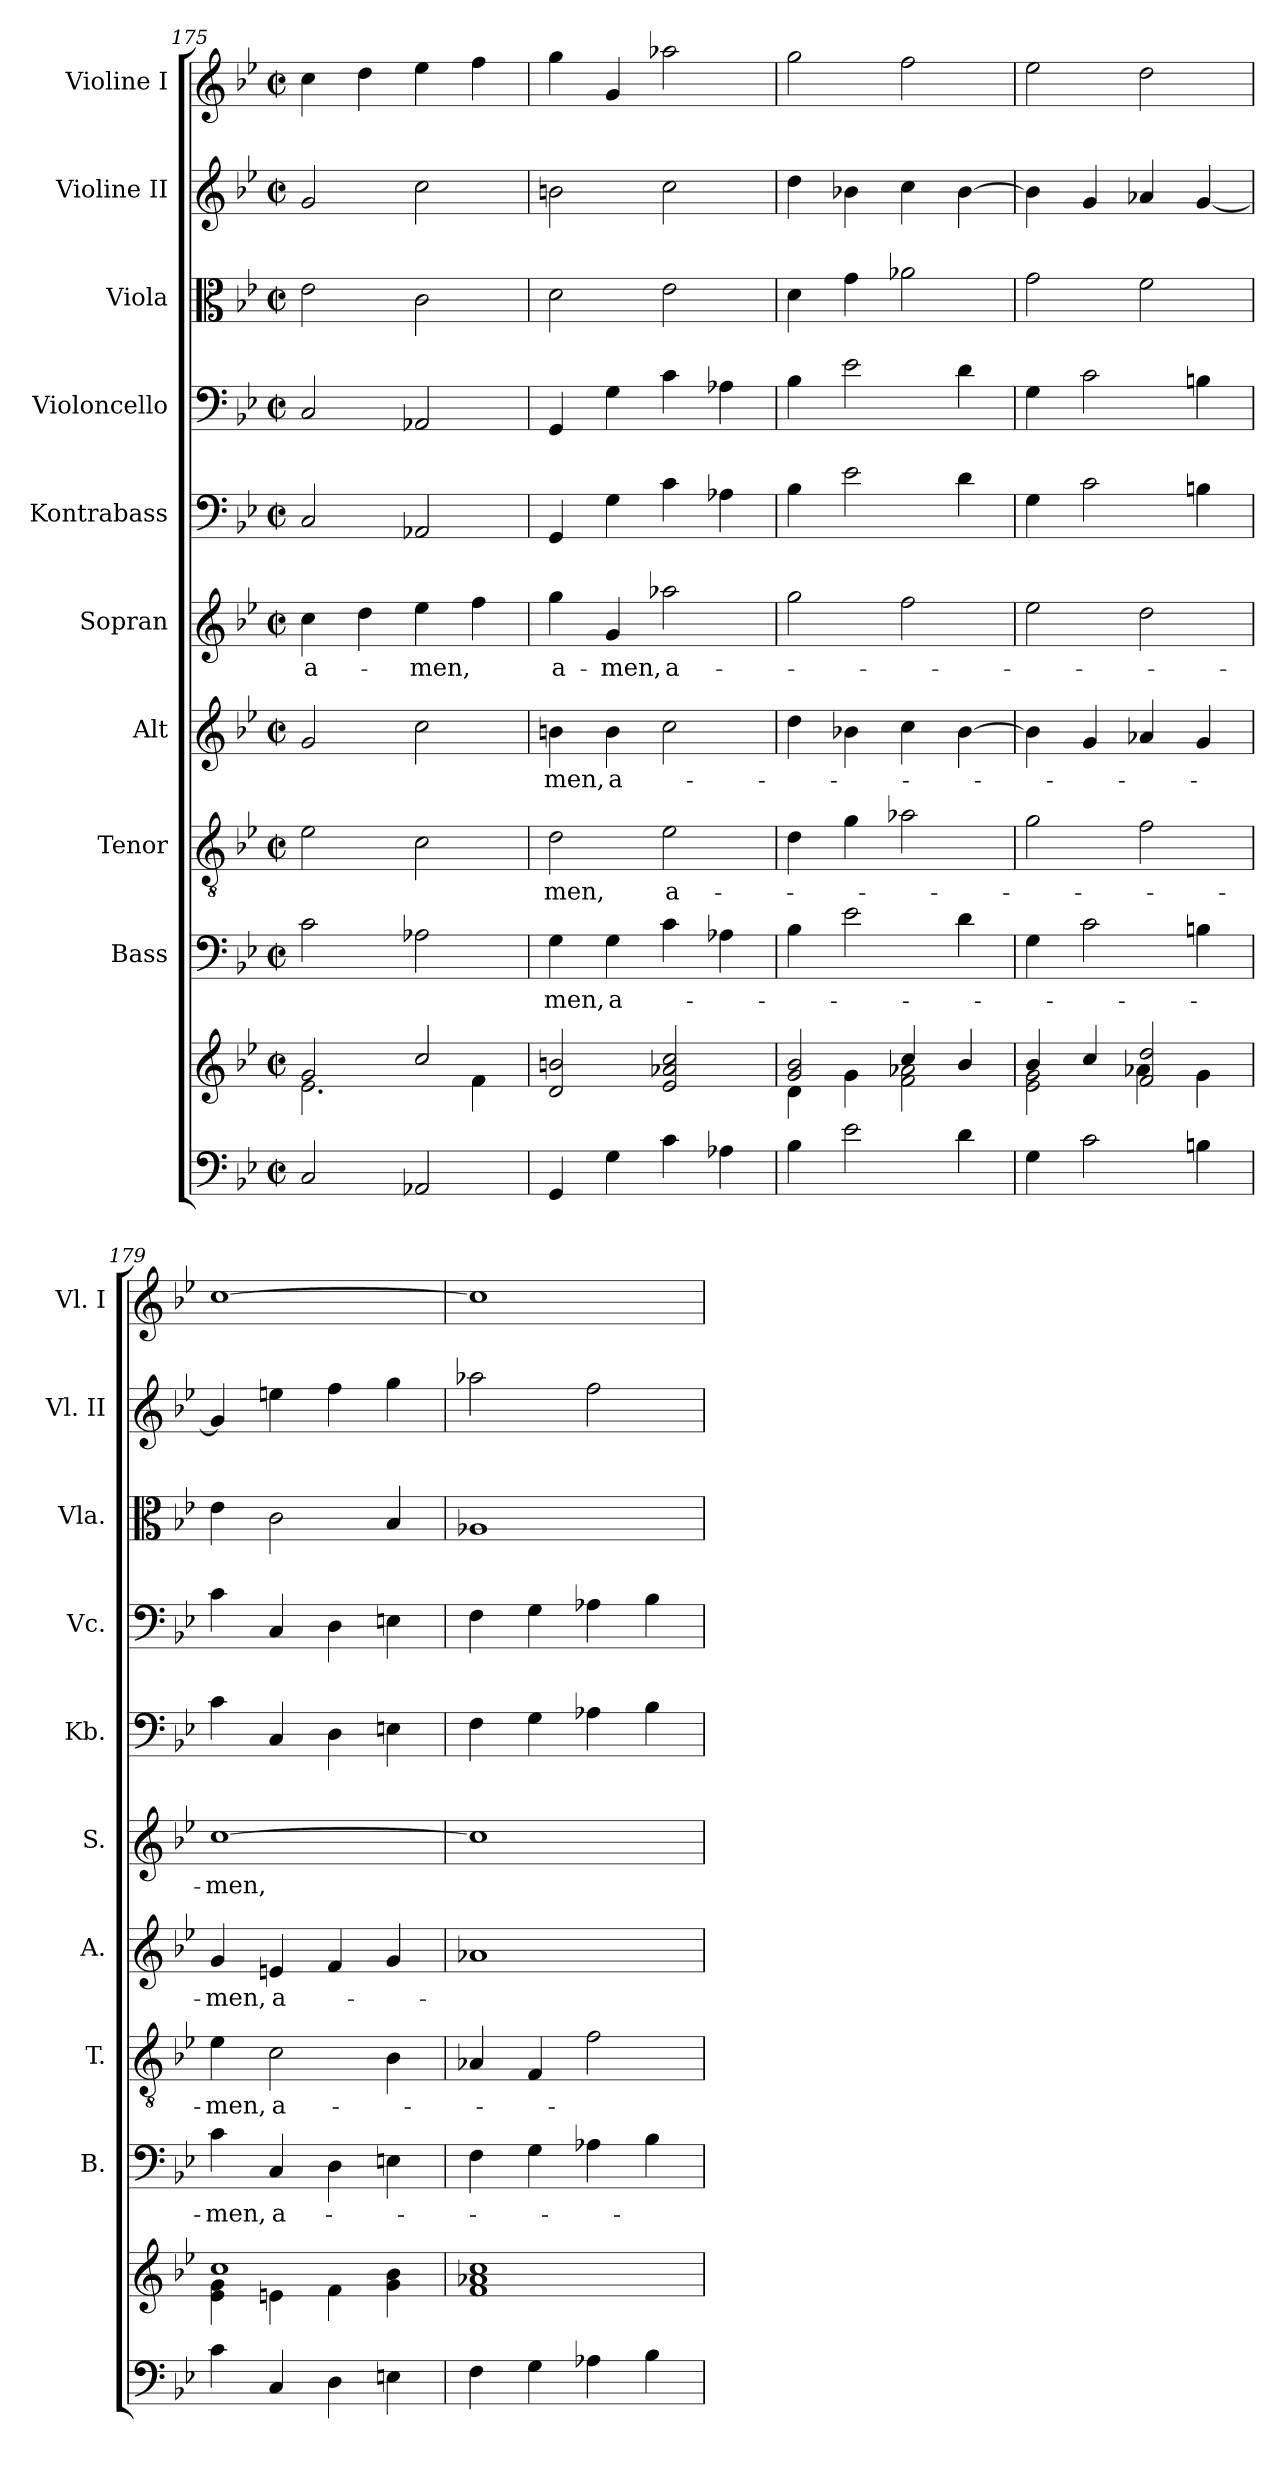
**kern	**kern	**kern	**text	**kern	**text	**kern	**text	**kern	**text	**kern	**kern	**kern	**kern	**kern
*part10	*part10	*part9	*part9	*part8	*part8	*part7	*part7	*part6	*part6	*part5	*part4	*part3	*part2	*part1
*staff11	*staff10	*staff9	*staff9	*staff8	*staff8	*staff7	*staff7	*staff6	*staff6	*staff5	*staff4	*staff3	*staff2	*staff1
*	*	*I"Bass	*	*I"Tenor	*	*I"Alt	*	*I"Sopran	*	*I"Kontrabass	*I"Violoncello	*I"Viola	*I"Violine II	*I"Violine I
*	*	*I'B.	*	*I'T.	*	*I'A.	*	*I'S.	*	*I'Kb.	*I'Vc.	*I'Vla.	*I'Vl. II	*I'Vl. I
*clefF4	*clefG2	*clefF4	*	*clefGv2	*	*clefG2	*	*clefG2	*	*clefF4	*clefF4	*clefC3	*clefG2	*clefG2
*	*	*	*	*	*	*	*	*	*	*ITrd7c12	*	*	*	*
*k[b-e-]	*k[b-e-]	*k[b-e-]	*	*k[b-e-]	*	*k[b-e-]	*	*k[b-e-]	*	*k[b-e-]	*k[b-e-]	*k[b-e-]	*k[b-e-]	*k[b-e-]
*B-:	*B-:	*B-:	*	*B-:	*	*B-:	*	*B-:	*	*B-:	*B-:	*B-:	*B-:	*B-:
*M2/2	*M2/2	*M2/2	*	*M2/2	*	*M2/2	*	*M2/2	*	*M2/2	*M2/2	*M2/2	*M2/2	*M2/2
*met(c|)	*met(c|)	*met(c|)	*	*met(c|)	*	*met(c|)	*	*met(c|)	*	*met(c|)	*met(c|)	*met(c|)	*met(c|)	*met(c|)
=175	=175	=175	=175	=175	=175	=175	=175	=175	=175	=175	=175	=175	=175	=175
*	*^	*	*	*	*	*	*	*	*	*	*	*	*	*
!	!	!	!	!	!	!	!	!	!	!LO:LY:b	!	!	!	!	!
2C/	2g/	2.e-\	2c\	.	2e-\	.	2g/	.	4cc\	a-	2CC/	2C/	2e-\	2g/	4cc\
.	.	.	.	.	.	.	.	.	4dd\	.	.	.	.	.	4dd\
!	!	!	!	!	!	!	!	!	!	!LO:LY:b	!	!	!	!	!
2AA-X/	2cc/	.	2A-X\	.	2c\	.	2cc\	.	4ee-\	-men,	2AAA-X/	2AA-X/	2c\	2cc\	4ee-\
.	.	4f\	.	.	.	.	.	.	4ff\	.	.	.	.	.	4ff\
=176	=176	=176	=176	=176	=176	=176	=176	=176	=176	=176	=176	=176	=176	=176	=176
!	!	!	!	!LO:LY:b	!	!LO:LY:b	!	!LO:LY:b	!	!LO:LY:b	!	!	!	!	!
*	*v	*v	*	*	*	*	*	*	*	*	*	*	*	*	*
4GG/	2d/ 2bn/	4G\	-men,	2d\	-men,	4bn\	-men,	4gg\	a-	4GGG/	4GG/	2d\	2bn\	4gg\
!	!	!	!LO:LY:b	!	!	!	!LO:LY:b	!	!LO:LY:b	!	!	!	!	!
4G\	.	4G\	a-	.	.	4b\	a-	4g/	-men,	4GG\	4G\	.	.	4g/
!	!	!	!	!	!LO:LY:b	!	!	!	!LO:LY:b	!	!	!	!	!
4c\	2e-/ 2a-X/ 2cc/	4c\	.	2e-\	a-	2cc\	.	2aa-X\	a-	4C\	4c\	2e-\	2cc\	2aa-X\
4A-X\	.	4A-X\	.	.	.	.	.	.	.	4AA-X\	4A-X\	.	.	.
=177	=177	=177	=177	=177	=177	=177	=177	=177	=177	=177	=177	=177	=177	=177
*	*^	*	*	*	*	*	*	*	*	*	*	*	*	*
4B-\	2g/ 2b-/	4d\	4B-\	.	4d\	.	4dd\	.	2gg\	.	4BB-\	4B-\	4d\	4dd\	2gg\
2e-\	.	4g\	2e-\	.	4g\	.	4b-X\	.	.	.	2E-\	2e-\	4g\	4b-X\	.
.	4cc/	2f\ 2a-X\	.	.	2a-X\	.	4cc\	.	2ff\	.	.	.	2a-X\	4cc\	2ff\
4d\	4b-/	.	4d\	.	.	.	[4b-\	.	.	.	4D\	4d\	.	[4b-\	.
!!LO:PB:g=z
=178	=178	=178	=178	=178	=178	=178	=178	=178	=178	=178	=178	=178	=178	=178	=178
4G\	4b-/	2e-\ 2g\	4G\	.	2g\	.	4b-\]	.	2ee-\	.	4GG\	4G\	2g\	4b-\]	2ee-\
2c\	4cc/	.	2c\	.	.	.	4g/	.	.	.	2C\	2c\	.	4g/	.
.	2f/ 2dd/	4a-X\	.	.	2f\	.	4a-X/	.	2dd\	.	.	.	2f\	4a-X/	2dd\
4Bn\	.	4g\	4Bn\	.	.	.	4g/	.	.	.	4BBn\	4Bn\	.	[4g/	.
=179	=179	=179	=179	=179	=179	=179	=179	=179	=179	=179	=179	=179	=179	=179	=179
!	!	!	!	!LO:LY:b	!	!LO:LY:b	!	!LO:LY:b	!	!LO:LY:b	!	!	!	!	!
4c\	1cc	4e-\ 4g\	4c\	-men,	4e-\	-men,	4g/	-men,	[1cc	-men,	4C\	4c\	4e-\	4g/]	[1cc
!	!	!	!	!LO:LY:b	!	!LO:LY:b	!	!LO:LY:b	!	!	!	!	!	!	!
4C/	.	4en\	4C/	a-	2c\	a-	4en/	a-	.	.	4CC/	4C/	2c\	4een\	.
4D\	.	4f\	4D\	.	.	.	4f/	.	.	.	4DD\	4D\	.	4ff\	.
4En\	.	4g\ 4b-\	4En\	.	4B-\	.	4g/	.	.	.	4EEn\	4En\	4B-/	4gg\	.
*	*v	*v	*	*	*	*	*	*	*	*	*	*	*	*	*
=180	=180	=180	=180	=180	=180	=180	=180	=180	=180	=180	=180	=180	=180	=180
4F\	1f 1a-X 1cc	4F\	.	4A-X/	.	1a-X	.	1cc]	.	4FF\	4F\	1A-X	2aa-X\	1cc]
4G\	.	4G\	.	4F/	.	.	.	.	.	4GG\	4G\	.	.	.
4A-X\	.	4A-X\	.	2f\	.	.	.	.	.	4AA-X\	4A-X\	.	2ff\	.
4B-\	.	4B-\	.	.	.	.	.	.	.	4BB-\	4B-\	.	.	.
=	=	=	=	=	=	=	=	=	=	=	=	=	=	=
*-	*-	*-	*-	*-	*-	*-	*-	*-	*-	*-	*-	*-	*-	*-
